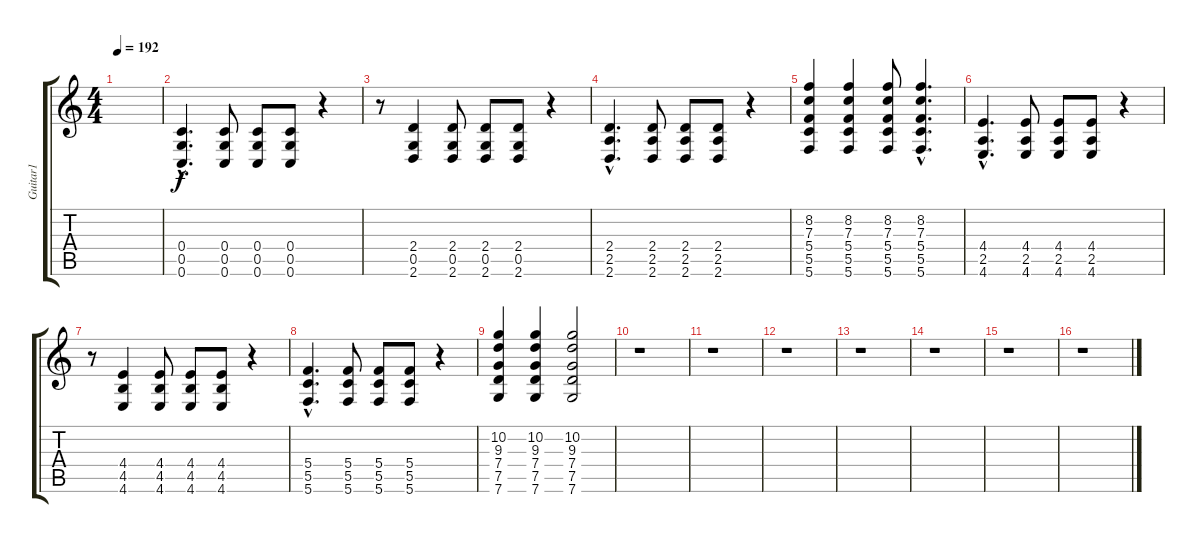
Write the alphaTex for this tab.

\track ("Guitar1" "Guitar1") {instrument distortionguitar}
\staff {score tabs}
\tuning (D4 A3 F3 C3 G2 C2) {hide}
\ts (4 4)
\tempo 192
\clef g2
\ks c
|
(0.4{hac} 0.5{hac} 0.6{hac}).4{d} (0.4 0.5 0.6).8 (0.4 0.5 0.6).8 (0.4 0.5 0.6).8 r.4 |
r.8 (2.4 0.5 2.6).4 (2.4 0.5 2.6).8 (2.4 0.5 2.6).8 (2.4 0.5 2.6).8 r.4 |
(2.4{hac} 2.5{hac} 2.6{hac}).4{d} (2.4 2.5 2.6).8 (2.4 2.5 2.6).8 (2.4 2.5 2.6).8 r.4 |
(8.2 7.3 5.4 5.5 5.6).4 (8.2 7.3 5.4 5.5 5.6).4 (8.2 7.3 5.4 5.5 5.6).8 (8.2{hac} 7.3{hac} 5.4{hac} 5.5{hac} 5.6{hac}).4{d} |
(4.4{hac} 2.5{hac} 4.6{hac}).4{d} (4.4 2.5 4.6).8 (4.4 2.5 4.6).8 (4.4 2.5 4.6).8 r.4 |
r.8 (4.4 4.5 4.6).4 (4.4 4.5 4.6).8 (4.4 4.5 4.6).8 (4.4 4.5 4.6).8 r.4 |
(5.4{hac} 5.5{hac} 5.6{hac}).4{d} (5.4 5.5 5.6).8 (5.4 5.5 5.6).8 (5.4 5.5 5.6).8 r.4 |
(10.2 9.3 7.4 7.5 7.6).4 (10.2 9.3 7.4 7.5 7.6).4 (10.2 9.3 7.4 7.5 7.6).2 |
r.1 |
r.1 |
r.1 |
r.1 |
r.1 |
r.1 |
r.1
